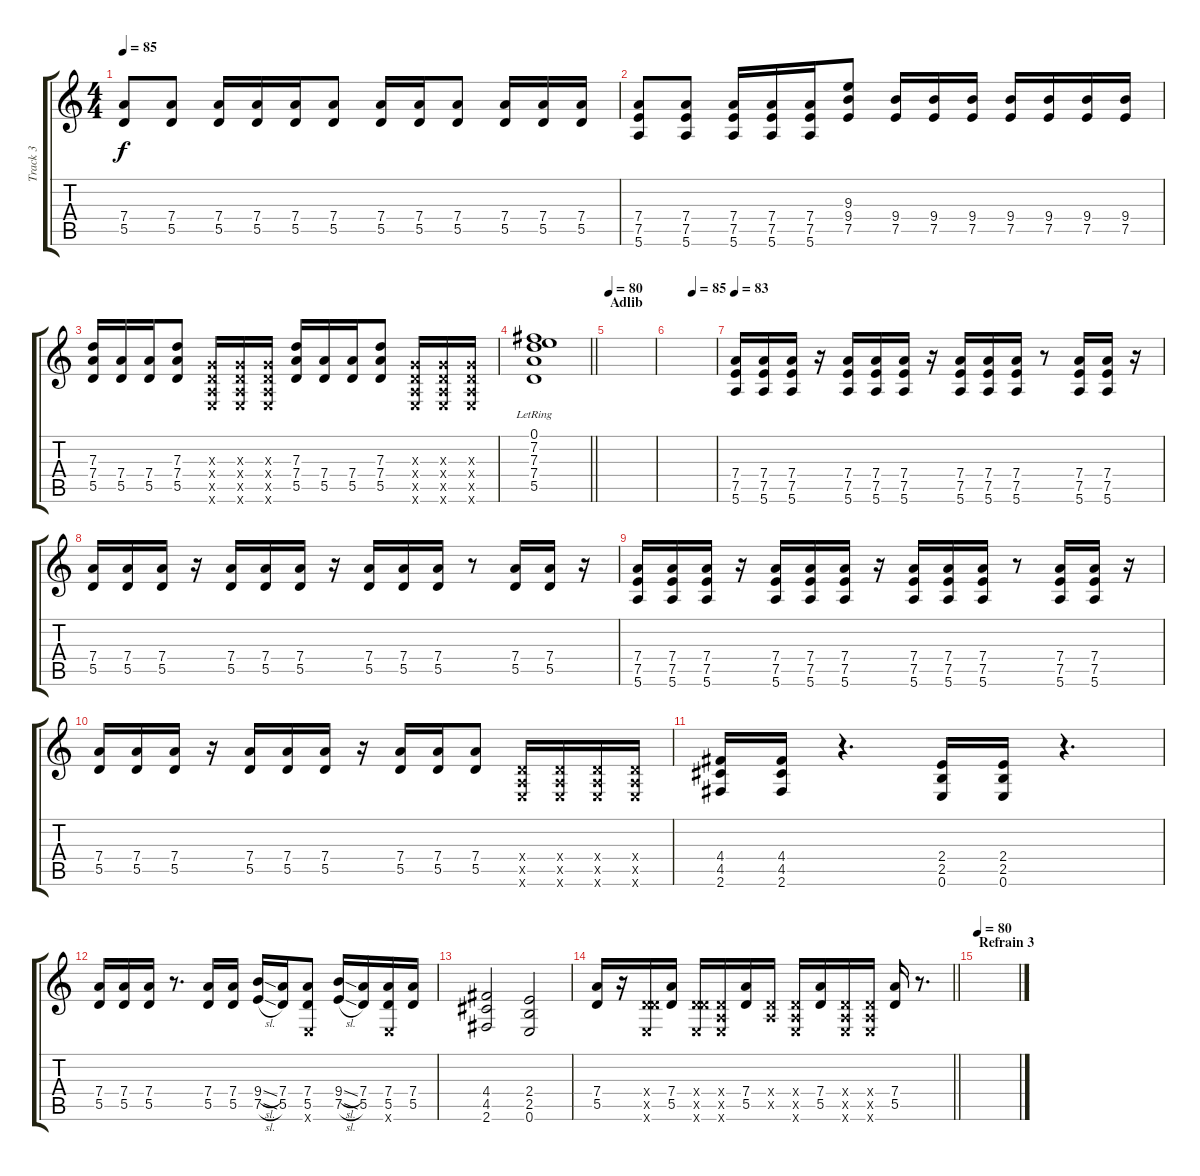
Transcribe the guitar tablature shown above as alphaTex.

\track ("Track 3" "Track 3") {instrument overdrivenguitar}
\staff {score tabs}
\tuning (E4 B3 G3 D3 A2 E2) {hide}
\ts (4 4)
\tempo 85
\clef g2
\ks c
(7.4 5.5).8{dy f} (7.4 5.5).8 (7.4 5.5).16 (7.4 5.5).16 (7.4 5.5).16 (7.4 5.5).8 (7.4 5.5).16 (7.4 5.5).16 (7.4 5.5).8 (7.4 5.5).16 (7.4 5.5).16 (7.4 5.5).16 |
(7.4 7.5 5.6).8 (7.4 7.5 5.6).8 (7.4 7.5 5.6).16 (7.4 7.5 5.6).16 (7.4 7.5 5.6).16 (9.3 9.4 7.5).8 (9.4 7.5).16 (9.4 7.5).16 (9.4 7.5).16 (9.4 7.5).16 (9.4 7.5).16 (9.4 7.5).16 (9.4 7.5).16 |
(7.3 7.4 5.5).16 (7.4 5.5).16 (7.4 5.5).16 (7.3 7.4 5.5).8 (0.3{x} 0.4{x} 0.5{x} 0.6{x}).16 (0.3{x} 0.4{x} 0.5{x} 0.6{x}).16 (0.3{x} 0.4{x} 0.5{x} 0.6{x}).16 (7.3 7.4 5.5).16 (7.4 5.5).16 (7.4 5.5).16 (7.3 7.4 5.5).8 (0.3{x} 0.4{x} 0.5{x} 0.6{x}).16 (0.3{x} 0.4{x} 0.5{x} 0.6{x}).16 (0.3{x} 0.4{x} 0.5{x} 0.6{x}).16 |
\barLineRight lightlight
(0.1 7.2{lr} 7.3 7.4 5.5).1 |
\section ("" "Adlib")
\tempo 80
|
\tempo (85 0.5)
|
\tempo 83
(7.4 7.5 5.6).16 (7.4 7.5 5.6).16 (7.4 7.5 5.6).16 r.16 (7.4 7.5 5.6).16 (7.4 7.5 5.6).16 (7.4 7.5 5.6).16 r.16 (7.4 7.5 5.6).16 (7.4 7.5 5.6).16 (7.4 7.5 5.6).16 r.8 (7.4 7.5 5.6).16 (7.4 7.5 5.6).16 r.16 |
(7.4 5.5).16 (7.4 5.5).16 (7.4 5.5).16 r.16 (7.4 5.5).16 (7.4 5.5).16 (7.4 5.5).16 r.16 (7.4 5.5).16 (7.4 5.5).16 (7.4 5.5).16 r.8 (7.4 5.5).16 (7.4 5.5).16 r.16 |
(7.4 7.5 5.6).16 (7.4 7.5 5.6).16 (7.4 7.5 5.6).16 r.16 (7.4 7.5 5.6).16 (7.4 7.5 5.6).16 (7.4 7.5 5.6).16 r.16 (7.4 7.5 5.6).16 (7.4 7.5 5.6).16 (7.4 7.5 5.6).16 r.8 (7.4 7.5 5.6).16 (7.4 7.5 5.6).16 r.16 |
(7.4 5.5).16 (7.4 5.5).16 (7.4 5.5).16 r.16 (7.4 5.5).16 (7.4 5.5).16 (7.4 5.5).16 r.16 (7.4 5.5).16 (7.4 5.5).16 (7.4 5.5).8 (0.4{x} 0.5{x} 0.6{x}).16 (0.4{x} 0.5{x} 0.6{x}).16 (0.4{x} 0.5{x} 0.6{x}).16 (0.4{x} 0.5{x} 0.6{x}).16 |
(4.4 4.5 2.6).16 (4.4 4.5 2.6).16 r.4{d} (2.4 2.5 0.6).16 (2.4 2.5 0.6).16 r.4{d} |
(7.4 5.5).16 (7.4 5.5).16 (7.4 5.5).16 r.8{d} (7.4 5.5).16 (7.4 5.5).16 (9.4{sl} 7.5{sl}).16 (7.4 5.5).16 (7.4 5.5 0.6{x}).8 (9.4{sl} 7.5{sl}).16 (7.4 5.5).16 (7.4 5.5 0.6{x}).16 (7.4 5.5).16 |
(4.4 4.5 2.6).2 (2.4 2.5 0.6).2 |
\barLineRight lightlight
(7.4 5.5).16 r.16 (0.4{x} 5.5{x} 0.6{x}).16 (7.4 5.5).16 (0.4{x} 5.5{x} 0.6{x}).16 (0.4{x} 0.5{x} 0.6{x}).16 (7.4 5.5).16 (0.4{x} 0.5{x}).16 (0.4{x} 0.5{x} 0.6{x}).16 (7.4 5.5).16 (0.4{x} 0.5{x} 0.6{x}).16 (0.4{x} 0.5{x} 0.6{x}).16 (7.4 5.5).16 r.8{d} |
\section ("" "Refrain 3")
\tempo 80
